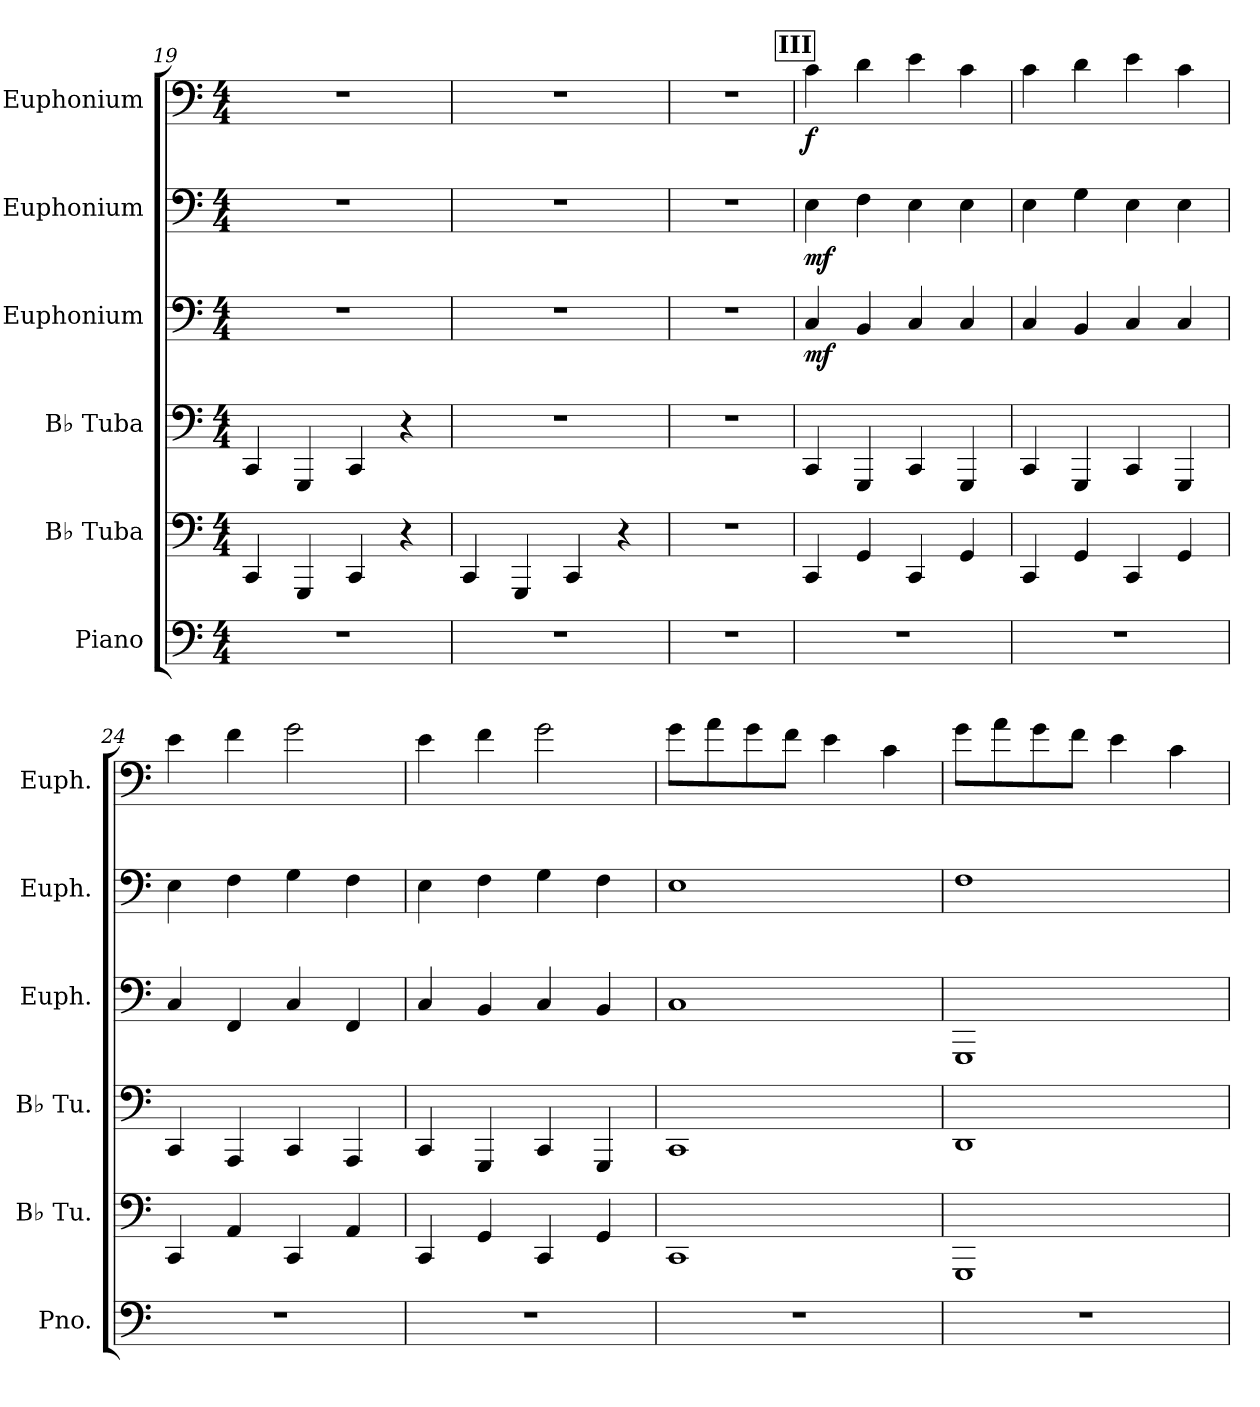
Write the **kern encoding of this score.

**kern	**kern	**dynam	**kern	**kern	**dynam	**kern	**dynam	**kern	**dynam
*part6	*part5	*part5	*part4	*part3	*part3	*part2	*part2	*part1	*part1
*staff6	*staff5	*staff5	*staff4	*staff3	*staff3	*staff2	*staff2	*staff1	*staff1
*I"Piano	*I"B♭ Tuba	*	*I"B♭ Tuba	*I"Euphonium	*	*I"Euphonium	*	*I"Euphonium	*
*I'Pno.	*I'B♭ Tu.	*	*I'B♭ Tu.	*I'Euph.	*	*I'Euph.	*	*I'Euph.	*
!!LO:PB:g=z
*clefF4	*clefF4	*	*clefF4	*clefF4	*	*clefF4	*	*clefF4	*
*k[]	*k[]	*	*k[]	*k[]	*	*k[]	*	*k[]	*
*M4/4	*M4/4	*	*M4/4	*M4/4	*	*M4/4	*	*M4/4	*
=19	=19	=19	=19	=19	=19	=19	=19	=19	=19
1r	4CC/	.	4CC/	1r	.	1r	.	1r	.
.	4GGG/	.	4GGG/	.	.	.	.	.	.
.	4CC/	.	4CC/	.	.	.	.	.	.
.	4r	.	4r	.	.	.	.	.	.
=20	=20	=20	=20	=20	=20	=20	=20	=20	=20
1r	4CC/	.	1r	1r	.	1r	.	1r	.
.	4GGG/	.	.	.	.	.	.	.	.
.	4CC/	.	.	.	.	.	.	.	.
.	4r	.	.	.	.	.	.	.	.
=21	=21	=21	=21	=21	=21	=21	=21	=21	=21
1r	1r	.	1r	1r	.	1r	.	1r	.
!!LO:REH:place=s1:a:B:fs=14:t=III
=22	=22	=22	=22	=22	=22	=22	=22	=22	=22
!	!	!LO:DY:b	!	!	!	!	!	!	!
!	!	!LO:DY:n=1:a	!	!	!LO:DY:b	!	!LO:DY:b	!	!LO:DY:b
1r	4CC/	mf mf	4CC/	4C/	mf	4E\	mf	4c\	f
.	4GG/	.	4GGG/	4BB/	.	4F\	.	4d\	.
.	4CC/	.	4CC/	4C/	.	4E\	.	4e\	.
.	4GG/	.	4GGG/	4C/	.	4E\	.	4c\	.
=23	=23	=23	=23	=23	=23	=23	=23	=23	=23
1r	4CC/	.	4CC/	4C/	.	4E\	.	4c\	.
.	4GG/	.	4GGG/	4BB/	.	4G\	.	4d\	.
.	4CC/	.	4CC/	4C/	.	4E\	.	4e\	.
.	4GG/	.	4GGG/	4C/	.	4E\	.	4c\	.
=24	=24	=24	=24	=24	=24	=24	=24	=24	=24
1r	4CC/	.	4CC/	4C/	.	4E\	.	4e\	.
.	4AA/	.	4AAA/	4FF/	.	4F\	.	4f\	.
.	4CC/	.	4CC/	4C/	.	4G\	.	2g\	.
.	4AA/	.	4AAA/	4FF/	.	4F\	.	.	.
=25	=25	=25	=25	=25	=25	=25	=25	=25	=25
1r	4CC/	.	4CC/	4C/	.	4E\	.	4e\	.
.	4GG/	.	4GGG/	4BB/	.	4F\	.	4f\	.
.	4CC/	.	4CC/	4C/	.	4G\	.	2g\	.
.	4GG/	.	4GGG/	4BB/	.	4F\	.	.	.
!!LO:LB:g=z
=26	=26	=26	=26	=26	=26	=26	=26	=26	=26
1r	1CC	.	1CC	1C	.	1E	.	8g\L	.
.	.	.	.	.	.	.	.	8a\	.
.	.	.	.	.	.	.	.	8g\	.
.	.	.	.	.	.	.	.	8f\J	.
.	.	.	.	.	.	.	.	4e\	.
.	.	.	.	.	.	.	.	4c\	.
=27	=27	=27	=27	=27	=27	=27	=27	=27	=27
1r	1GGG	.	1DD	1GGG	.	1F	.	8g\L	.
.	.	.	.	.	.	.	.	8a\	.
.	.	.	.	.	.	.	.	8g\	.
.	.	.	.	.	.	.	.	8f\J	.
.	.	.	.	.	.	.	.	4e\	.
.	.	.	.	.	.	.	.	4c\	.
=	=	=	=	=	=	=	=	=	=
*-	*-	*-	*-	*-	*-	*-	*-	*-	*-
